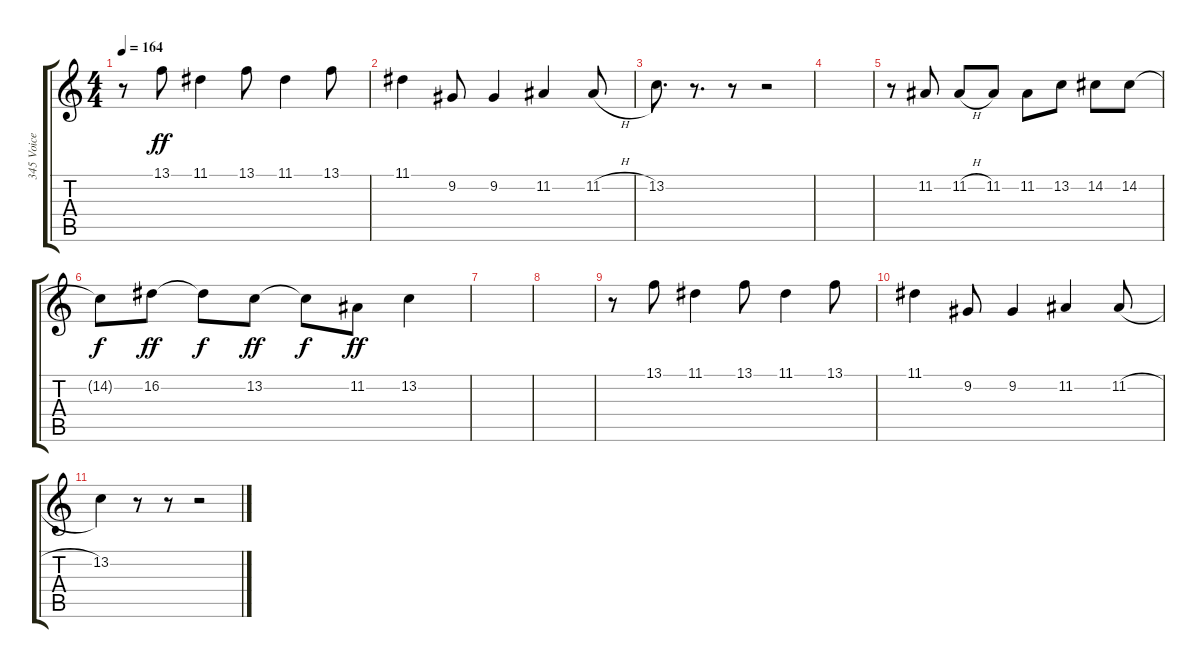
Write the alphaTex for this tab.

\track ("345 Voice" "345 Voice") {instrument pad7halo}
\staff {score tabs}
\tuning (E4 B3 G3 D3 A2 E2) {hide}
\ts (4 4)
\tempo 164
\clef g2
\ks c
r.8{dy ff} 13.1.8 11.1.4 13.1.8 11.1.4 13.1.8 |
11.1.4 9.2.8 9.2.4 11.2.4 11.2{h}.8 |
13.2.8{d} r.8{d} r.8 r.2 |
|
r.8 11.2.8 11.2{h}.8 11.2.8 11.2.8 13.2.8 14.2.8 14.2.8 |
14.2{t}.8{dy f} 16.2.8{dy ff} 16.2{t}.8{dy f} 13.2.8{dy ff} 13.2{t}.8{dy f} 11.2.8{dy ff} 13.2.4 |
|
|
r.8 13.1.8 11.1.4 13.1.8 11.1.4 13.1.8 |
11.1.4 9.2.8 9.2.4 11.2.4 11.2{h}.8 |
13.2.4 r.8 r.8 r.2
